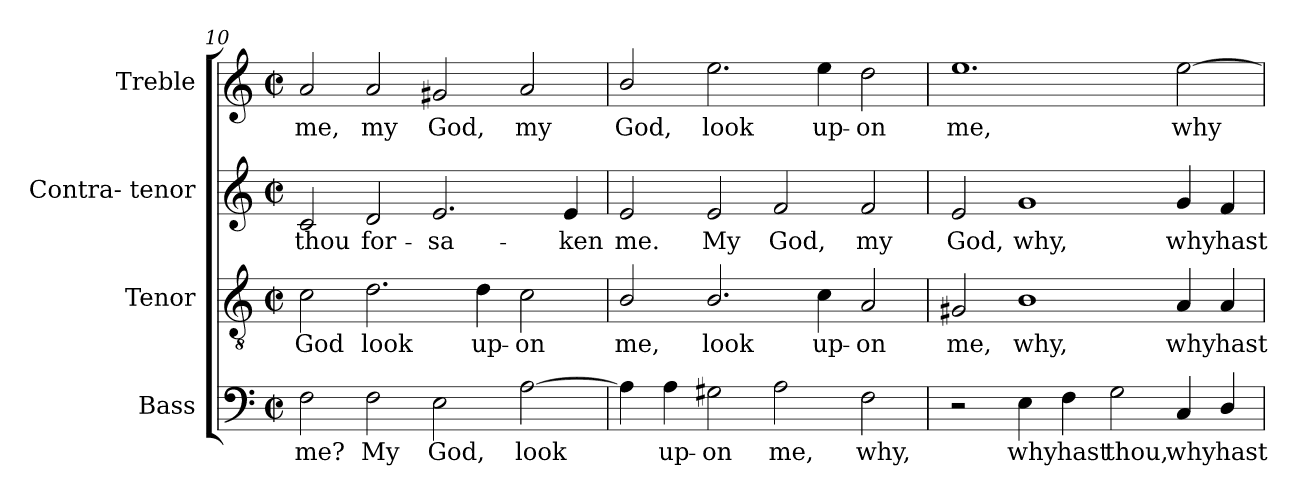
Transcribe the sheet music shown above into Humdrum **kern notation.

**kern	**text	**kern	**text	**kern	**text	**kern	**text
*part4	*part4	*part3	*part3	*part2	*part2	*part1	*part1
*staff4	*staff4	*staff3	*staff3	*staff2	*staff2	*staff1	*staff1
*I"Bass	*	*I"Tenor	*	*I"Contra- tenor	*	*I"Treble	*
*I'B.	*	*I'T.	*	*	*	*	*
*clefF4	*	*clefGv2	*	*clefG2	*	*clefG2	*
*	*	*ITrd7c12	*	*	*	*	*
*k[]	*	*k[]	*	*k[]	*	*k[]	*
*C:	*	*C:	*	*C:	*	*C:	*
*M2/2	*	*M2/2	*	*M2/2	*	*M2/2	*
*met(c|)	*	*met(c|)	*	*met(c|)	*	*met(c|)	*
=10	=10	=10	=10	=10	=10	=10	=10
!	!LO:LY:b:color=#000000	!	!	!	!	!	!
!	!	!	!LO:LY:b:color=#000000	!	!	!	!
!	!	!	!	!	!LO:LY:b:color=#000000	!	!
!	!	!	!	!	!	!	!LO:LY:b:color=#000000
2Fi\	me?	2Ci\	God	2ci/	thou	2ai/	me,
!	!LO:LY:b:color=#000000	!	!	!	!	!	!
!	!	!	!LO:LY:b:color=#000000	!	!	!	!
!	!	!	!	!	!LO:LY:b:color=#000000	!	!
!	!	!	!	!	!	!	!LO:LY:b:color=#000000
2Fi\	My	2.Di\	look	2di/	for-	2ai/	my
!	!LO:LY:b:color=#000000	!	!	!	!	!	!
!	!	!	!	!	!LO:LY:b:color=#000000	!	!
!	!	!	!	!	!	!	!LO:LY:b:color=#000000
2Ei\	God,	.	.	2.ei/	-sa-	2g#Xi/	God,
!	!	!	!LO:LY:b:color=#000000	!	!	!	!
.	.	4Di\	up-	.	.	.	.
!	!LO:LY:b:color=#000000	!	!	!	!	!	!
!	!	!	!LO:LY:b:color=#000000	!	!	!	!
!	!	!	!	!	!	!	!LO:LY:b:color=#000000
[2Ai\	look	2Ci\	-on	.	.	2ai/	my
!	!	!	!	!	!LO:LY:b:color=#000000	!	!
.	.	.	.	4ei/	-ken	.	.
=11	=11	=11	=11	=11	=11	=11	=11
!	!	!	!LO:LY:b:color=#000000	!	!	!	!
!	!	!	!	!	!LO:LY:b:color=#000000	!	!
!	!	!	!	!	!	!	!LO:LY:b:color=#000000
4Ai\]	.	2BBi/	me,	2ei/	me.	2bi/	God,
!	!LO:LY:b:color=#000000	!	!	!	!	!	!
4Ai\	up-	.	.	.	.	.	.
!	!LO:LY:b:color=#000000	!	!	!	!	!	!
!	!	!	!LO:LY:b:color=#000000	!	!	!	!
!	!	!	!	!	!LO:LY:b:color=#000000	!	!
!	!	!	!	!	!	!	!LO:LY:b:color=#000000
2G#Xi\	-on	2.BBi/	look	2ei/	My	2.eei\	look
!	!LO:LY:b:color=#000000	!	!	!	!	!	!
!	!	!	!	!	!LO:LY:b:color=#000000	!	!
2Ai\	me,	.	.	2fi/	God,	.	.
!	!	!	!LO:LY:b:color=#000000	!	!	!	!
!	!	!	!	!	!	!	!LO:LY:b:color=#000000
.	.	4Ci\	up-	.	.	4eei\	up-
!	!LO:LY:b:color=#000000	!	!	!	!	!	!
!	!	!	!LO:LY:b:color=#000000	!	!	!	!
!	!	!	!	!	!LO:LY:b:color=#000000	!	!
!	!	!	!	!	!	!	!LO:LY:b:color=#000000
2Fi\	why,	2AAi/	-on	2fi/	my	2ddi\	-on
!!LO:PB:g=z
=12	=12	=12	=12	=12	=12	=12	=12
!	!	!	!LO:LY:b:color=#000000	!	!	!	!
!	!	!	!	!	!LO:LY:b:color=#000000	!	!
!	!	!	!	!	!	!	!LO:LY:b:color=#000000
2r	.	2GG#Xi/	me,	2ei/	God,	1.eei	me,
!	!LO:LY:b:color=#000000	!	!	!	!	!	!
!	!	!	!LO:LY:b:color=#000000	!	!	!	!
!	!	!	!	!	!LO:LY:b:color=#000000	!	!
4Ei\	why	1BBi	why,	1gi	why,	.	.
!	!LO:LY:b:color=#000000	!	!	!	!	!	!
4Fi\	hast	.	.	.	.	.	.
!	!LO:LY:b:color=#000000	!	!	!	!	!	!
2Gi\	thou,	.	.	.	.	.	.
!	!LO:LY:b:color=#000000	!	!	!	!	!	!
!	!	!	!LO:LY:b:color=#000000	!	!	!	!
!	!	!	!	!	!LO:LY:b:color=#000000	!	!
!	!	!	!	!	!	!	!LO:LY:b:color=#000000
4Ci/	why	4AAi/	why	4gi/	why	[2eei\	why
!	!LO:LY:b:color=#000000	!	!	!	!	!	!
!	!	!	!LO:LY:b:color=#000000	!	!	!	!
!	!	!	!	!	!LO:LY:b:color=#000000	!	!
4Di/	hast	4AAi/	hast	4fi/	hast	.	.
=	=	=	=	=	=	=	=
*-	*-	*-	*-	*-	*-	*-	*-
